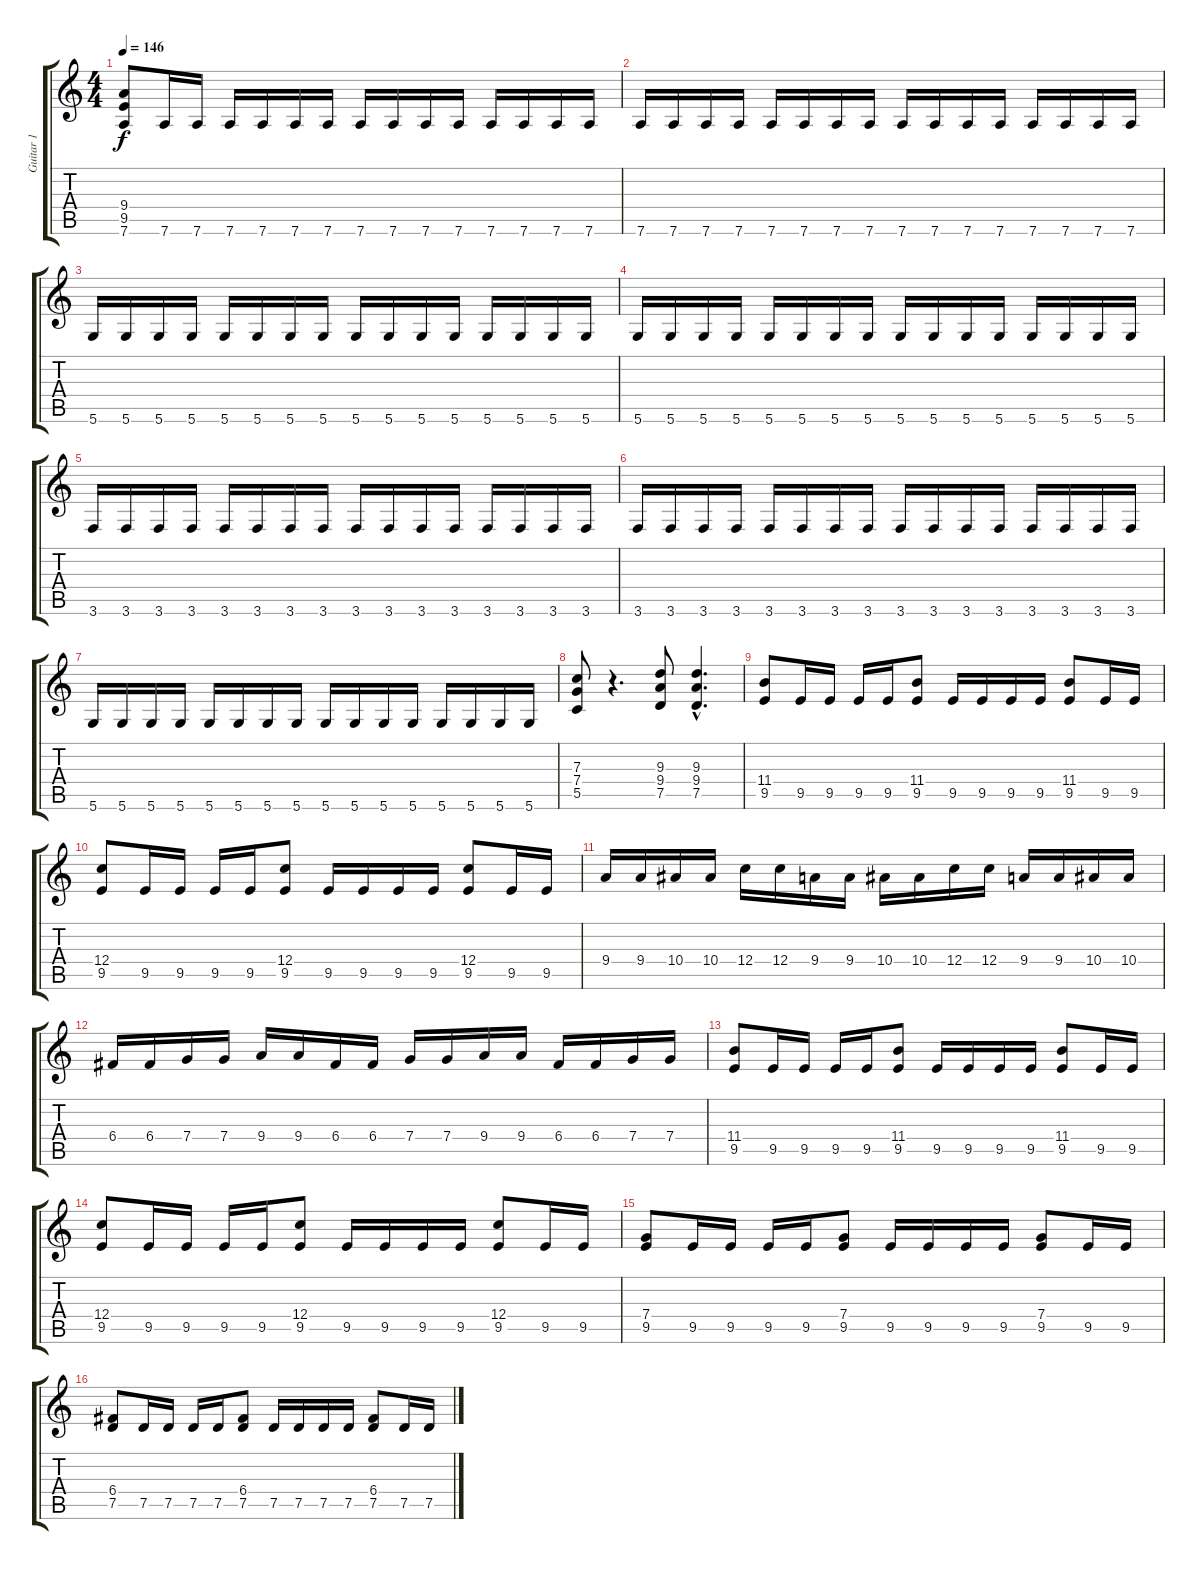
\track ("Guitar 1" "Guitar 1") {instrument distortionguitar}
\staff {score tabs}
\tuning (D4 A3 F3 C3 G2 D2) {hide}
\ts (4 4)
\tempo 146
\clef g2
\ks c
(9.4 9.5 7.6).8{dy f} 7.6.16 7.6.16 7.6.16 7.6.16 7.6.16 7.6.16 7.6.16 7.6.16 7.6.16 7.6.16 7.6.16 7.6.16 7.6.16 7.6.16 |
7.6.16 7.6.16 7.6.16 7.6.16 7.6.16 7.6.16 7.6.16 7.6.16 7.6.16 7.6.16 7.6.16 7.6.16 7.6.16 7.6.16 7.6.16 7.6.16 |
5.6.16 5.6.16 5.6.16 5.6.16 5.6.16 5.6.16 5.6.16 5.6.16 5.6.16 5.6.16 5.6.16 5.6.16 5.6.16 5.6.16 5.6.16 5.6.16 |
5.6.16 5.6.16 5.6.16 5.6.16 5.6.16 5.6.16 5.6.16 5.6.16 5.6.16 5.6.16 5.6.16 5.6.16 5.6.16 5.6.16 5.6.16 5.6.16 |
3.6.16 3.6.16 3.6.16 3.6.16 3.6.16 3.6.16 3.6.16 3.6.16 3.6.16 3.6.16 3.6.16 3.6.16 3.6.16 3.6.16 3.6.16 3.6.16 |
3.6.16 3.6.16 3.6.16 3.6.16 3.6.16 3.6.16 3.6.16 3.6.16 3.6.16 3.6.16 3.6.16 3.6.16 3.6.16 3.6.16 3.6.16 3.6.16 |
5.6.16 5.6.16 5.6.16 5.6.16 5.6.16 5.6.16 5.6.16 5.6.16 5.6.16 5.6.16 5.6.16 5.6.16 5.6.16 5.6.16 5.6.16 5.6.16 |
(7.3 7.4 5.5).8 r.4{d} (9.3 9.4 7.5).8 (9.3{hac} 9.4{hac} 7.5{hac}).4{d} |
(11.4 9.5).8 9.5.16 9.5.16 9.5.16 9.5.16 (11.4 9.5).8 9.5.16 9.5.16 9.5.16 9.5.16 (11.4 9.5).8 9.5.16 9.5.16 |
(12.4 9.5).8 9.5.16 9.5.16 9.5.16 9.5.16 (12.4 9.5).8 9.5.16 9.5.16 9.5.16 9.5.16 (12.4 9.5).8 9.5.16 9.5.16 |
9.4.16 9.4.16 10.4.16 10.4.16 12.4.16 12.4.16 9.4.16 9.4.16 10.4.16 10.4.16 12.4.16 12.4.16 9.4.16 9.4.16 10.4.16 10.4.16 |
6.4.16 6.4.16 7.4.16 7.4.16 9.4.16 9.4.16 6.4.16 6.4.16 7.4.16 7.4.16 9.4.16 9.4.16 6.4.16 6.4.16 7.4.16 7.4.16 |
(11.4 9.5).8 9.5.16 9.5.16 9.5.16 9.5.16 (11.4 9.5).8 9.5.16 9.5.16 9.5.16 9.5.16 (11.4 9.5).8 9.5.16 9.5.16 |
(12.4 9.5).8 9.5.16 9.5.16 9.5.16 9.5.16 (12.4 9.5).8 9.5.16 9.5.16 9.5.16 9.5.16 (12.4 9.5).8 9.5.16 9.5.16 |
(7.4 9.5).8 9.5.16 9.5.16 9.5.16 9.5.16 (7.4 9.5).8 9.5.16 9.5.16 9.5.16 9.5.16 (7.4 9.5).8 9.5.16 9.5.16 |
(6.4 7.5).8 7.5.16 7.5.16 7.5.16 7.5.16 (6.4 7.5).8 7.5.16 7.5.16 7.5.16 7.5.16 (6.4 7.5).8 7.5.16 7.5.16
